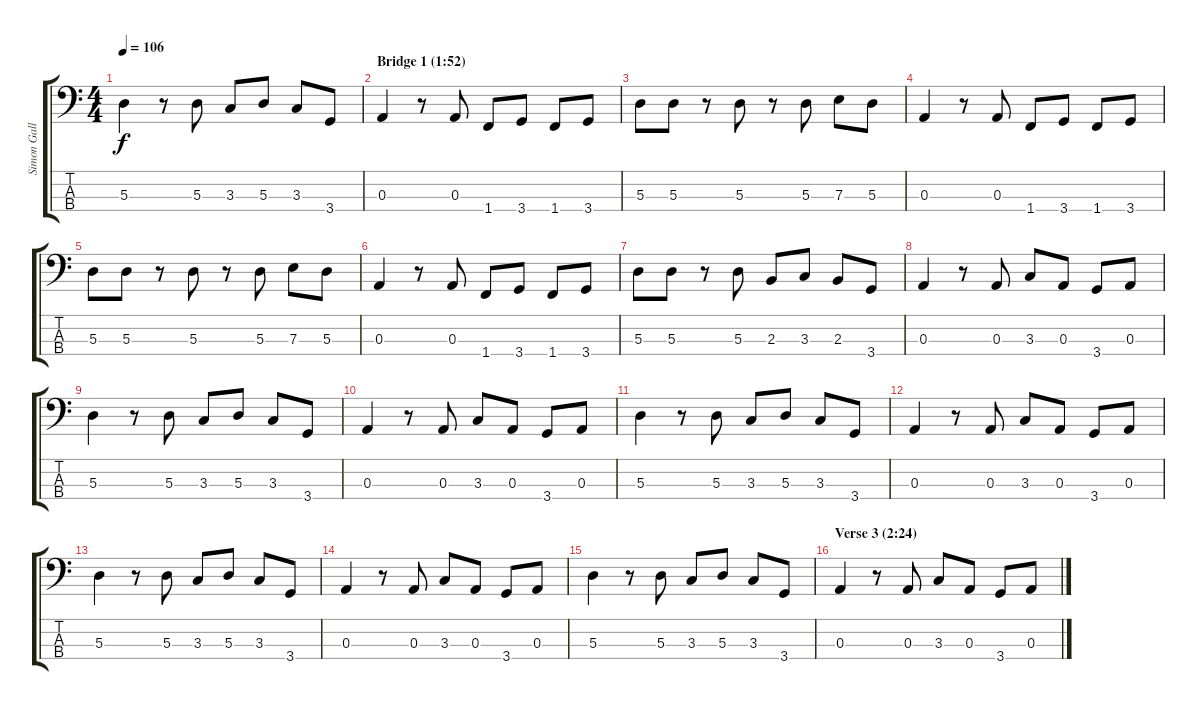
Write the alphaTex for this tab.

\track ("Simon Gallup (bass)" "Simon Gall") {instrument electricbasspick}
\staff {score tabs}
\tuning (G2 D2 A1 E1) {hide}
\ts (4 4)
\tempo 106
\clef f4
\ks c
5.3.4{dy f} r.8 5.3.8 3.3.8 5.3.8 3.3.8 3.4.8 |
\section ("" "Bridge 1 (1:52)")
0.3.4 r.8 0.3.8 1.4.8 3.4.8 1.4.8 3.4.8 |
5.3.8 5.3.8 r.8 5.3.8 r.8 5.3.8 7.3.8 5.3.8 |
0.3.4 r.8 0.3.8 1.4.8 3.4.8 1.4.8 3.4.8 |
5.3.8 5.3.8 r.8 5.3.8 r.8 5.3.8 7.3.8 5.3.8 |
0.3.4 r.8 0.3.8 1.4.8 3.4.8 1.4.8 3.4.8 |
5.3.8 5.3.8 r.8 5.3.8 2.3.8 3.3.8 2.3.8 3.4.8 |
0.3.4 r.8 0.3.8 3.3.8 0.3.8 3.4.8 0.3.8 |
5.3.4 r.8 5.3.8 3.3.8 5.3.8 3.3.8 3.4.8 |
0.3.4 r.8 0.3.8 3.3.8 0.3.8 3.4.8 0.3.8 |
5.3.4 r.8 5.3.8 3.3.8 5.3.8 3.3.8 3.4.8 |
0.3.4 r.8 0.3.8 3.3.8 0.3.8 3.4.8 0.3.8 |
5.3.4 r.8 5.3.8 3.3.8 5.3.8 3.3.8 3.4.8 |
0.3.4 r.8 0.3.8 3.3.8 0.3.8 3.4.8 0.3.8 |
5.3.4 r.8 5.3.8 3.3.8 5.3.8 3.3.8 3.4.8 |
\section ("" "Verse 3 (2:24)")
0.3.4 r.8 0.3.8 3.3.8 0.3.8 3.4.8 0.3.8
